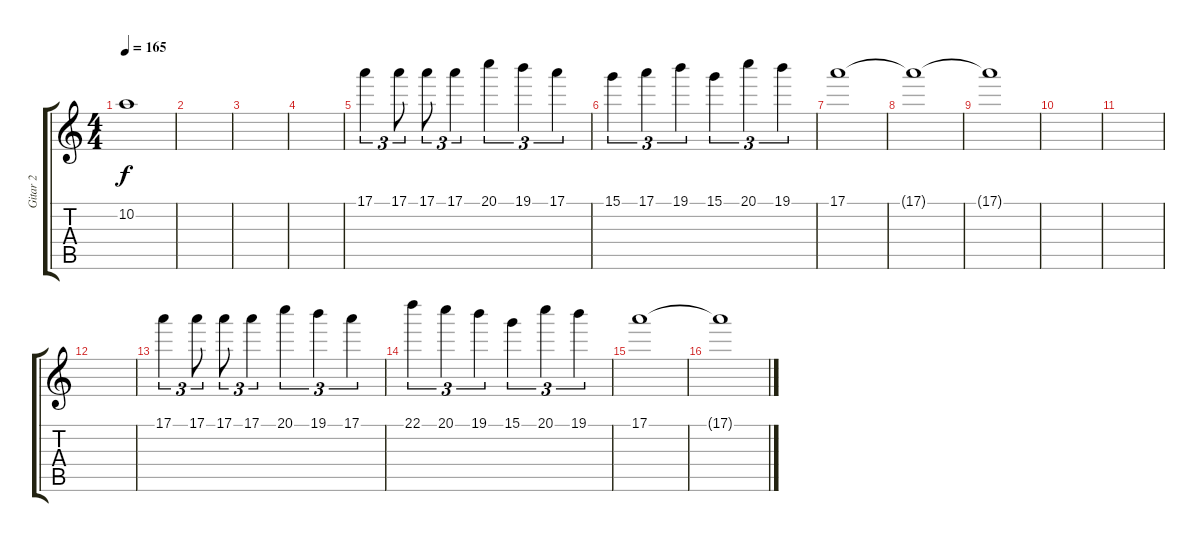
\track ("Gitar 2" "Gitar 2") {instrument overdrivenguitar}
\staff {score tabs}
\tuning (E4 B3 G3 D3 A2 E2) {hide}
\ts (4 4)
\tempo 165
\clef g2
\ks c
10.2{t}.1{dy f} |
|
|
|
17.1.4{tu (3 2)} 17.1.8{tu (3 2)} 17.1.8{tu (3 2)} 17.1.4{tu (3 2)} 20.1.4{tu (3 2)} 19.1.4{tu (3 2)} 17.1.4{tu (3 2)} |
15.1.4{tu (3 2)} 17.1.4{tu (3 2)} 19.1.4{tu (3 2)} 15.1.4{tu (3 2)} 20.1.4{tu (3 2)} 19.1.4{tu (3 2)} |
17.1.1{volume 0} |
17.1{t}.1 |
17.1{t}.1 |
|
|
|
17.1.4{tu (3 2)} 17.1.8{tu (3 2)} 17.1.8{tu (3 2)} 17.1.4{tu (3 2)} 20.1.4{tu (3 2)} 19.1.4{tu (3 2)} 17.1.4{tu (3 2)} |
22.1.4{tu (3 2)} 20.1.4{tu (3 2)} 19.1.4{tu (3 2)} 15.1.4{tu (3 2)} 20.1.4{tu (3 2)} 19.1.4{tu (3 2)} |
17.1.1{volume 0} |
17.1{t}.1
